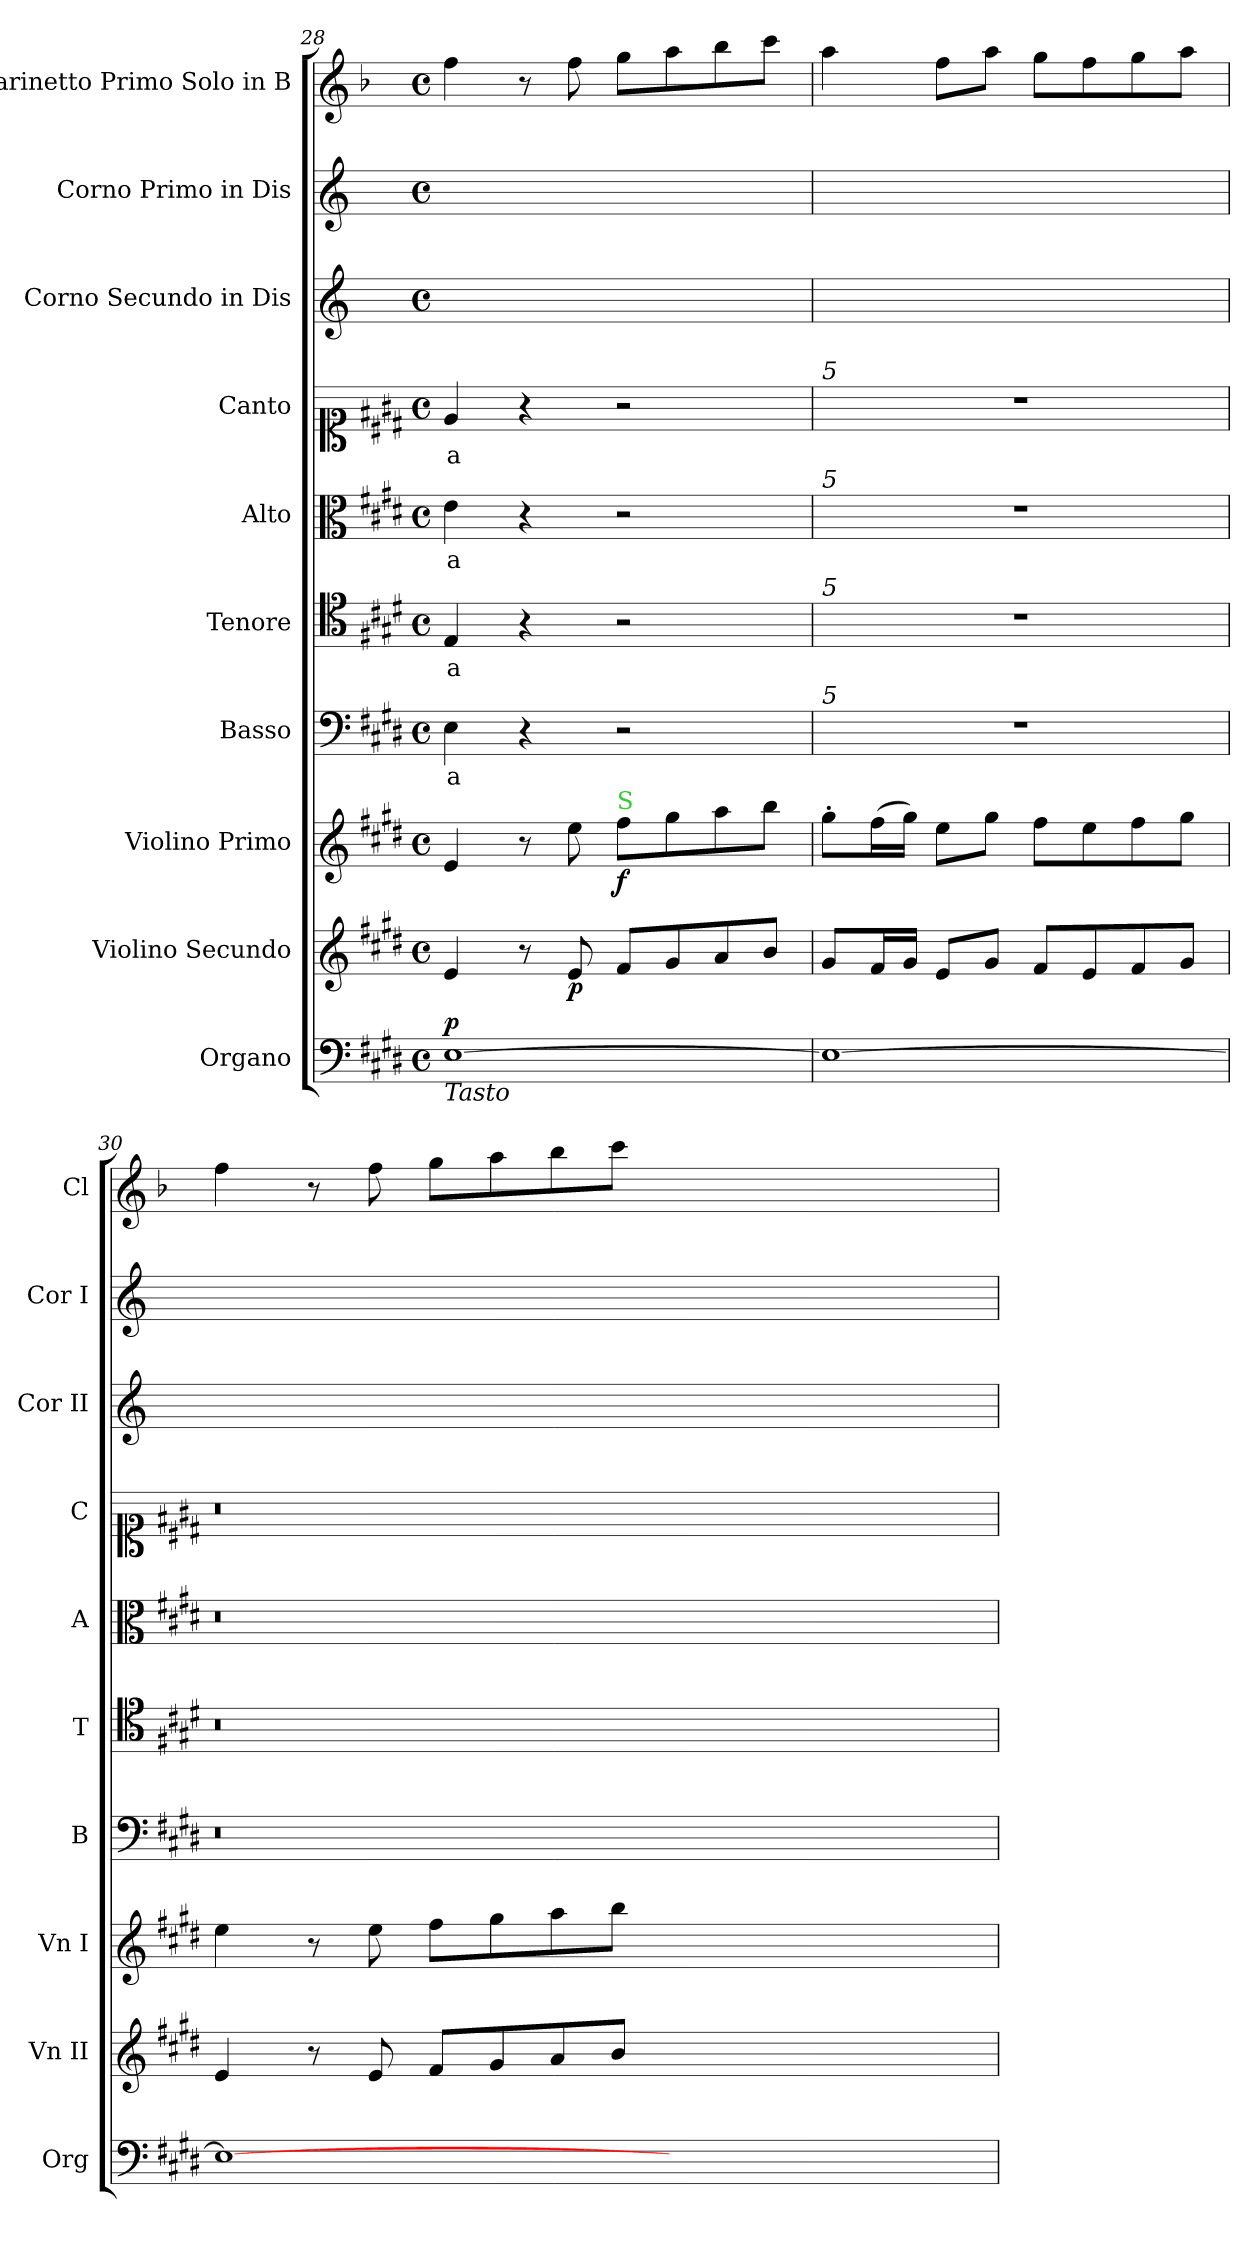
**kern	**dynam	**kern	**dynam	**kern	**dynam	**kern	**text	**kern	**text	**kern	**text	**kern	**text	**kern	**kern	**kern
*part10	*part10	*part9	*part9	*part8	*part8	*part7	*part7	*part6	*part6	*part5	*part5	*part4	*part4	*part3	*part2	*part1
*staff10	*staff10	*staff9	*staff9	*staff8	*staff8	*staff7	*staff7	*staff6	*staff6	*staff5	*staff5	*staff4	*staff4	*staff3	*staff2	*staff1
*I"Organo	*	*I"Violino Secundo	*	*I"Violino Primo	*	*I"Basso	*	*I"Tenore	*	*I"Alto	*	*I"Canto	*	*I"Corno Secundo in Dis	*I"Corno Primo in Dis	*I"Clarinetto Primo Solo in B
*I'Org	*	*I'Vn II	*	*I'Vn I	*	*I'B	*	*I'T	*	*I'A	*	*I'C	*	*I'Cor II	*I'Cor I	*I'Cl
*clefF4	*	*clefG2	*	*clefG2	*	*clefF4	*	*clefC4	*	*clefC3	*	*clefC1	*	*clefG2	*clefG2	*clefG2
*	*	*	*	*	*	*	*	*	*	*	*	*	*	*ITrd5c8	*ITrd5c8	*ITrd1c1
*k[f#c#g#d#]	*	*k[f#c#g#d#]	*	*k[f#c#g#d#]	*	*k[f#c#g#d#]	*	*k[f#c#g#d#]	*	*k[f#c#g#d#]	*	*k[f#c#g#d#]	*	*k[f#c#g#d#]	*k[f#c#g#d#]	*k[f#c#g#d#]
*M4/4	*	*M4/4	*	*M4/4	*	*M4/4	*	*M4/4	*	*M4/4	*	*M4/4	*	*M4/4	*M4/4	*M4/4
*met(c)	*	*met(c)	*	*met(c)	*	*met(c)	*	*met(c)	*	*met(c)	*	*met(c)	*	*met(c)	*met(c)	*met(c)
=28	=28	=28	=28	=28	=28	=28	=28	=28	=28	=28	=28	=28	=28	=28	=28	=28
!LO:TX:b:i:t=Tasto	!	!	!	!	!	!	!	!	!	!	!	!	!	!	!	!
!	!LO:DY:a	!	!	!	!	!	!	!	!	!	!	!	!	!	!	!
[<1E\	p	4e/	.	4e/	.	4E\	-a	4E/	-a	4e\	-a	4e/	-a	1ryy	1ryy	4ee\
.	.	8r	.	8r	.	4r	.	4r	.	4r	.	4r	.	.	.	8r
.	.	8e/	p	8ee\	.	.	.	.	.	.	.	.	.	.	.	8ee\
!	!	!	!	!LO:TX:a:color=limegreen:t=S	!	!	!	!	!	!	!	!	!	!	!	!
.	.	8f#/L	.	8ff#\L	f	2r	.	2r	.	2r	.	2r	.	.	.	8ff#\L
.	.	8g#/	.	8gg#\	.	.	.	.	.	.	.	.	.	.	.	8gg#\
.	.	8a/	.	8aa\	.	.	.	.	.	.	.	.	.	.	.	8aa\
.	.	8b/J	.	8bb\J	.	.	.	.	.	.	.	.	.	.	.	8bb\J
=29	=29	=29	=29	=29	=29	=29	=29	=29	=29	=29	=29	=29	=29	=29	=29	=29
!	!	!	!	!	!	!	!	!	!	!	!	!LO:TX:a:i:t=5	!	!	!	!
!	!	!	!	!	!	!	!	!	!	!LO:TX:a:i:t=5	!	!	!	!	!	!
!	!	!	!	!	!	!	!	!LO:TX:a:i:t=5	!	!	!	!	!	!	!	!
!	!	!	!	!	!	!LO:TX:a:i:t=5	!	!	!	!	!	!	!	!	!	!
1E\_<	.	8g#/L	.	8gg#'\L	.	1r	.	1r	.	1r	.	1r	.	1ryy	1ryy	4gg#\
.	.	16f#/L	.	(16ff#\L	.	.	.	.	.	.	.	.	.	.	.	.
.	.	16g#/JJ	.	16gg#\JJ)	.	.	.	.	.	.	.	.	.	.	.	.
.	.	8e/L	.	8ee\L	.	.	.	.	.	.	.	.	.	.	.	8ee\L
.	.	8g#/J	.	8gg#\J	.	.	.	.	.	.	.	.	.	.	.	8gg#\J
.	.	8f#/L	.	8ff#\L	.	.	.	.	.	.	.	.	.	.	.	8ff#\L
.	.	8e/	.	8ee\	.	.	.	.	.	.	.	.	.	.	.	8ee\
.	.	8f#/	.	8ff#\	.	.	.	.	.	.	.	.	.	.	.	8ff#\
.	.	8g#/J	.	8gg#\J	.	.	.	.	.	.	.	.	.	.	.	8gg#\J
=30	=30	=30	=30	=30	=30	=30	=30	=30	=30	=30	=30	=30	=30	=30	=30	=30
1E\_<	.	4e/	.	4ee\	.	0.r	.	0.r	.	0.r	.	0.r	.	0.ryy	0.ryy	4ee\
.	.	8r	.	8r	.	.	.	.	.	.	.	.	.	.	.	8r
.	.	8e/	.	8ee\	.	.	.	.	.	.	.	.	.	.	.	8ee\
.	.	8f#/L	.	8ff#\L	.	.	.	.	.	.	.	.	.	.	.	8ff#\L
.	.	8g#/	.	8gg#\	.	.	.	.	.	.	.	.	.	.	.	8gg#\
.	.	8a/	.	8aa\	.	.	.	.	.	.	.	.	.	.	.	8aa\
.	.	8b/J	.	8bb\J	.	.	.	.	.	.	.	.	.	.	.	8bb\J
0ryy	.	0ryy	.	0ryy	.	.	.	.	.	.	.	.	.	.	.	0ryy
=	=	=	=	=	=	=	=	=	=	=	=	=	=	=	=	=
*-	*-	*-	*-	*-	*-	*-	*-	*-	*-	*-	*-	*-	*-	*-	*-	*-
